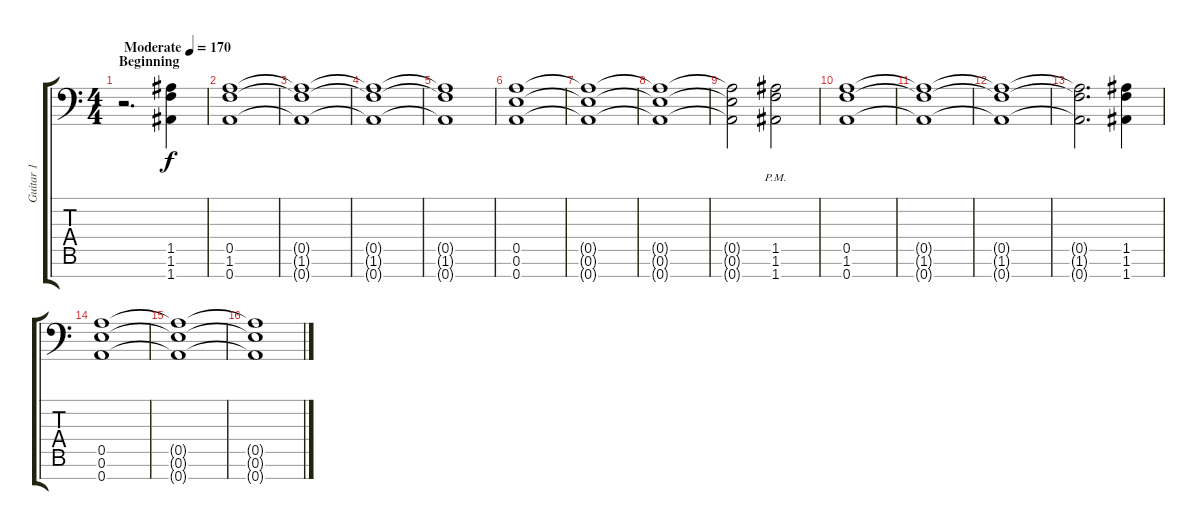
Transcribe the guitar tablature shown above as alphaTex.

\track ("Guitar 1" "Guitar 1") {instrument overdrivenguitar}
\staff {score tabs}
\tuning (E4 B3 G3 D3 A2 E2 A1) {hide}
\ts (4 4)
\section ("" "Beginning")
\tempo (170 "Moderate")
\clef f4
\ks c
r.2{d dy f instrument overdrivenguitar} (1.5 1.6 1.7).4 |
(0.5 1.6 0.7).1 |
(0.5{t} 1.6{t} 0.7{t}).1 |
(0.5{t} 1.6{t} 0.7{t}).1 |
(0.5{t} 1.6{t} 0.7{t}).1 |
(0.5 0.6 0.7).1 |
(0.5{t} 0.6{t} 0.7{t}).1 |
(0.5{t} 0.6{t} 0.7{t}).1 |
(0.5{t} 0.6{t} 0.7{t}).2 (1.5{pm} 1.6{pm} 1.7{pm}).2 |
(0.5 1.6 0.7).1 |
(0.5{t} 1.6{t} 0.7{t}).1 |
(0.5{t} 1.6{t} 0.7{t}).1 |
(0.5{t} 1.6{t} 0.7{t}).2{d} (1.5 1.6 1.7).4 |
(0.5 0.6 0.7).1 |
(0.5{t} 0.6{t} 0.7{t}).1 |
(0.5{t} 0.6{t} 0.7{t}).1
